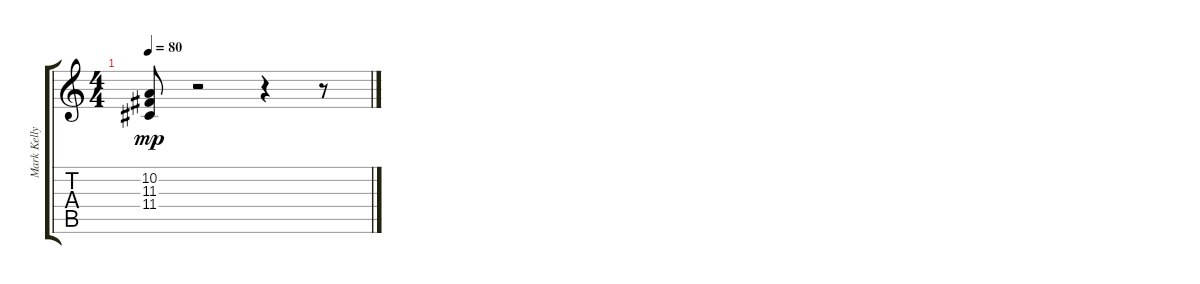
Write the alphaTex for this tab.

\track ("Mark Kelly (Keyboards II)" "Mark Kelly") {instrument vibraphone}
\staff {score tabs}
\tuning (E4 B3 G3 D3 A2 E2) {hide}
\ts (4 4)
\tempo 80
\clef g2
\ks c
(10.2 11.3 11.4).8{dy mp} r.2 r.4 r.8
